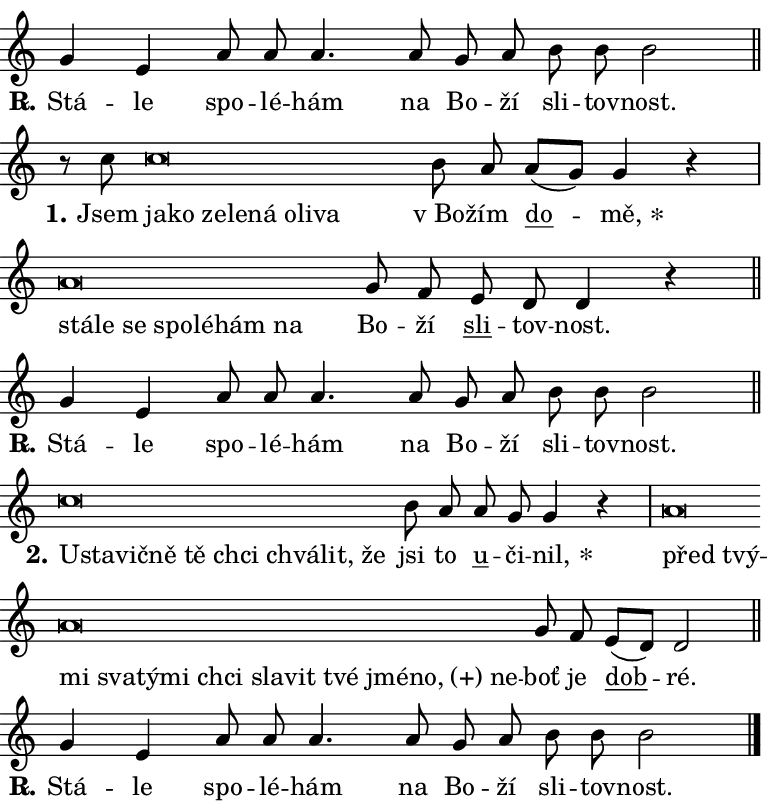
\version "2.24.0"
\header { tagline = "" }
\paper {
  indent = 0\cm
  top-margin = 0\cm
  right-margin = 0.13\cm % to fit lyric hyphens
  bottom-margin = 0\cm
  left-margin = 0\cm
  paper-width = 13\cm
  page-breaking = #ly:one-page-breaking
  system-system-spacing.basic-distance = #11
  score-system-spacing.basic-distance = #11
  ragged-last = ##f
}


%% Author: Thomas Morley
%% https://lists.gnu.org/archive/html/lilypond-user/2020-05/msg00002.html
#(define (line-position grob)
"Returns position of @var[grob} in current system:
   @code{'start}, if at first time-step
   @code{'end}, if at last time-step
   @code{'middle} otherwise
"
  (let* ((col (ly:item-get-column grob))
         (ln (ly:grob-object col 'left-neighbor))
         (rn (ly:grob-object col 'right-neighbor))
         (col-to-check-left (if (ly:grob? ln) ln col))
         (col-to-check-right (if (ly:grob? rn) rn col))
         (break-dir-left
           (and
             (ly:grob-property col-to-check-left 'non-musical #f)
             (ly:item-break-dir col-to-check-left)))
         (break-dir-right
           (and
             (ly:grob-property col-to-check-right 'non-musical #f)
             (ly:item-break-dir col-to-check-right))))
        (cond ((eqv? 1 break-dir-left) 'start)
              ((eqv? -1 break-dir-right) 'end)
              (else 'middle))))

#(define (tranparent-at-line-position vctor)
  (lambda (grob)
  "Relying on @code{line-position} select the relevant enry from @var{vctor}.
Used to determine transparency,"
    (case (line-position grob)
      ((end) (not (vector-ref vctor 0)))
      ((middle) (not (vector-ref vctor 1)))
      ((start) (not (vector-ref vctor 2))))))

noteHeadBreakVisibility =
#(define-music-function (break-visibility)(vector?)
"Makes @code{NoteHead}s transparent relying on @var{break-visibility}"
#{
  \override NoteHead.transparent =
    #(tranparent-at-line-position break-visibility)
#})

#(define delete-ledgers-for-transparent-note-heads
  (lambda (grob)
    "Reads whether a @code{NoteHead} is transparent.
If so this @code{NoteHead} is removed from @code{'note-heads} from
@var{grob}, which is supposed to be @code{LedgerLineSpanner}.
As a result ledgers are not printed for this @code{NoteHead}"
    (let* ((nhds-array (ly:grob-object grob 'note-heads))
           (nhds-list
             (if (ly:grob-array? nhds-array)
                 (ly:grob-array->list nhds-array)
                 '()))
           ;; Relies on the transparent-property being done before
           ;; Staff.LedgerLineSpanner.after-line-breaking is executed.
           ;; This is fragile ...
           (to-keep
             (remove
               (lambda (nhd)
                 (ly:grob-property nhd 'transparent #f))
               nhds-list)))
      ;; TODO find a better method to iterate over grob-arrays, similiar
      ;; to filter/remove etc for lists
      ;; For now rebuilt from scratch
      (set! (ly:grob-object grob 'note-heads)  '())
      (for-each
        (lambda (nhd)
          (ly:pointer-group-interface::add-grob grob 'note-heads nhd))
        to-keep))))

squashNotes = {
  \override NoteHead.X-extent = #'(-0.2 . 0.2)
  \override NoteHead.Y-extent = #'(-0.75 . 0)
  \override NoteHead.stencil =
    #(lambda (grob)
       (let ((pos (ly:grob-property grob 'staff-position)))
         (begin
           (if (< pos -7) (display "ERROR: Lower brevis then expected\n") (display ""))
           (if (<= pos -6) ly:text-interface::print ly:note-head::print))))
}
unSquashNotes = {
  \revert NoteHead.X-extent
  \revert NoteHead.Y-extent
  \revert NoteHead.stencil
}

hideNotes = \noteHeadBreakVisibility #begin-of-line-visible
unHideNotes = \noteHeadBreakVisibility #all-visible

% work-around for resetting accidentals
% https://lilypond.org/doc/v2.23/Documentation/notation/displaying-rhythms#unmetered-music
cadenzaMeasure = {
  \cadenzaOff
  \partial 1024 s1024
  \cadenzaOn
}

#(define-markup-command (accent layout props text) (markup?)
  "Underline accented syllable"
  (interpret-markup layout props
    #{\markup \override #'(offset . 4.3) \underline { #text }#}))

responsum = \markup \concat {
  "R" \hspace #-1.05 \path #0.1 #'((moveto 0 0.07) (lineto 0.9 0.8)) \hspace #0.05 "."
}

spaceSize = #0.6828661417322834 % exact space size for TeX Gyre Schola

\layout {
  \context {
    \Staff
    \remove "Time_signature_engraver"
    \override LedgerLineSpanner.after-line-breaking = #delete-ledgers-for-transparent-note-heads
  }
  \context {
    \Lyrics {
      \override LyricSpace.minimum-distance = \spaceSize
      \override LyricText.font-name = #"TeX Gyre Schola"
      \override LyricText.font-size = 1
      \override StanzaNumber.font-name = #"TeX Gyre Schola Bold"
      \override StanzaNumber.font-size = 1
    }
  }
  \context {
    \Score 
    \override NoteHead.text =
      #(lambda (grob) 
        (let ((pos (ly:grob-property grob 'staff-position)))
          #{\markup {
            \combine
              \halign #-0.55 \raise #(if (= pos -6) 0 0.5) \override #'(thickness . 2) \draw-line #'(3.2 . 0)
              \musicglyph "noteheads.sM1"
          }#}))
  }
}

% magnetic-lyrics.ily
%
%   written by
%     Jean Abou Samra <jean@abou-samra.fr>
%     Werner Lemberg <wl@gnu.org>
%
%   adapted by
%     Jiri Hon <jiri.hon@gmail.com>
%
% Version 2022-Apr-15

% https://www.mail-archive.com/lilypond-user@gnu.org/msg149350.html

#(define (Left_hyphen_pointer_engraver context)
   "Collect syllable-hyphen-syllable occurrences in lyrics and store
them in properties.  This engraver only looks to the left.  For
example, if the lyrics input is @code{foo -- bar}, it does the
following.

@itemize @bullet
@item
Set the @code{text} property of the @code{LyricHyphen} grob between
@q{foo} and @q{bar} to @code{foo}.

@item
Set the @code{left-hyphen} property of the @code{LyricText} grob with
text @q{foo} to the @code{LyricHyphen} grob between @q{foo} and
@q{bar}.
@end itemize

Use this auxiliary engraver in combination with the
@code{lyric-@/text::@/apply-@/magnetic-@/offset!} hook."
   (let ((hyphen #f)
         (text #f))
     (make-engraver
      (acknowledgers
       ((lyric-syllable-interface engraver grob source-engraver)
        (set! text grob)))
      (end-acknowledgers
       ((lyric-hyphen-interface engraver grob source-engraver)
        ;(when (not (grob::has-interface grob 'lyric-space-interface))
          (set! hyphen grob)));)
      ((stop-translation-timestep engraver)
       (when (and text hyphen)
         (ly:grob-set-object! text 'left-hyphen hyphen))
       (set! text #f)
       (set! hyphen #f)))))

#(define (lyric-text::apply-magnetic-offset! grob)
   "If the space between two syllables is less than the value in
property @code{LyricText@/.details@/.squash-threshold}, move the right
syllable to the left so that it gets concatenated with the left
syllable.

Use this function as a hook for
@code{LyricText@/.after-@/line-@/breaking} if the
@code{Left_@/hyphen_@/pointer_@/engraver} is active."
   (let ((hyphen (ly:grob-object grob 'left-hyphen #f)))
     (when hyphen
       (let ((left-text (ly:spanner-bound hyphen LEFT)))
         (when (grob::has-interface left-text 'lyric-syllable-interface)
           (let* ((common (ly:grob-common-refpoint grob left-text X))
                  (this-x-ext (ly:grob-extent grob common X))
                  (left-x-ext
                   (begin
                     ;; Trigger magnetism for left-text.
                     (ly:grob-property left-text 'after-line-breaking)
                     (ly:grob-extent left-text common X)))
                  ;; `delta` is the gap width between two syllables.
                  (delta (- (interval-start this-x-ext)
                            (interval-end left-x-ext)))
                  (details (ly:grob-property grob 'details))
                  (threshold (assoc-get 'squash-threshold details 0.2)))
             (when (< delta threshold)
               (let* (;; We have to manipulate the input text so that
                      ;; ligatures crossing syllable boundaries are not
                      ;; disabled.  For languages based on the Latin
                      ;; script this is essentially a beautification.
                      ;; However, for non-Western scripts it can be a
                      ;; necessity.
                      (lt (ly:grob-property left-text 'text))
                      (rt (ly:grob-property grob 'text))
                      (is-space (grob::has-interface hyphen 'lyric-space-interface))
                      (space (if is-space " " ""))
                      (extra-delta (if is-space spaceSize 0))
                      ;; Append new syllable.
                      (ltrt-space (if (and (string? lt) (string? rt))
                                (string-append lt space rt)
                                (make-concat-markup (list lt space rt))))
                      ;; Right-align `ltrt` to the right side.
                      (ltrt-space-markup (grob-interpret-markup
                               grob
                               (make-translate-markup
                                (cons (interval-length this-x-ext) 0)
                                (make-right-align-markup ltrt-space)))))
                 (begin
                   ;; Don't print `left-text`.
                   (ly:grob-set-property! left-text 'stencil #f)
                   ;; Set text and stencil (which holds all collected
                   ;; syllables so far) and shift it to the left.
                   (ly:grob-set-property! grob 'text ltrt-space)
                   (ly:grob-set-property! grob 'stencil ltrt-space-markup)
                   (ly:grob-translate-axis! grob (- (- delta extra-delta)) X))))))))))


#(define (lyric-hyphen::displace-bounds-first grob)
   ;; Make very sure this callback isn't triggered too early.
   (let ((left (ly:spanner-bound grob LEFT))
         (right (ly:spanner-bound grob RIGHT)))
     (ly:grob-property left 'after-line-breaking)
     (ly:grob-property right 'after-line-breaking)
     (ly:lyric-hyphen::print grob)))

squashThreshold = #0.4

\layout {
  \context {
    \Lyrics
    \consists #Left_hyphen_pointer_engraver
    \override LyricText.after-line-breaking =
      #lyric-text::apply-magnetic-offset!
    \override LyricHyphen.stencil = #lyric-hyphen::displace-bounds-first
    \override LyricText.details.squash-threshold = \squashThreshold
    \override LyricHyphen.minimum-distance = 0
    \override LyricHyphen.minimum-length = \squashThreshold
  }
}

squashText = \override LyricText.details.squash-threshold = 9999
unSquashText = \override LyricText.details.squash-threshold = \squashThreshold

leftText = \override LyricText.self-alignment-X = #LEFT
unLeftText = \revert LyricText.self-alignment-X

starOffset = #(lambda (grob) 
                (let ((x_offset (ly:self-alignment-interface::aligned-on-x-parent grob)))
                  (if (= x_offset 0) 0 (+ x_offset 1.2))))

star = #(define-music-function (syllable)(string?)
"Append star separator at the end of a syllable"
#{
  \once \override LyricText.X-offset = #starOffset
  \lyricmode { \markup {
    #syllable
    \override #'((font-name . "TeX Gyre Schola Bold")) \hspace #0.2 \lower #0.65 \larger "*"
  } }
#})

starAccent = #(define-music-function (syllable)(string?)
"Append star separator at the end of a syllable and make accent"
#{
  \once \override LyricText.X-offset = #starOffset
  \lyricmode { \markup {
    \accent #syllable
    \override #'((font-name . "TeX Gyre Schola Bold")) \hspace #0.2 \lower #0.65 \larger "*"
  } }
#})

breath = #(define-music-function (syllable)(string?)
"Append breathing indicator at the end of a syllable"
#{
  \lyricmode { \markup { #syllable "+" } }
#})

optionalBreath = #(define-music-function (syllable)(string?)
"Append optional breathing indicator at the end of a syllable"
#{
  \lyricmode { \markup { #syllable "(+)" } }
#})


\score {
    <<
        \new Voice = "melody" { \cadenzaOn \key c \major \relative { g'4 e a8 a a4. \bar "" a8 g a b b b2 \cadenzaMeasure \bar "||" \break } }
        \new Lyrics \lyricsto "melody" { \lyricmode { \set stanza = \responsum
Stá -- le spo -- lé -- hám na Bo -- ží sli -- tov -- nost. } }
    >>
    \layout {}
}

\score {
    <<
        \new Voice = "melody" { \cadenzaOn \key c \major \relative { r8 c''8 \squashNotes c\breve*1/16 \hideNotes \breve*1/16 \bar "" \breve*1/16 \bar "" \breve*1/16 \bar "" \breve*1/16 \bar "" \breve*1/16 \bar "" \breve*1/16 \breve*1/16 \bar "" \unHideNotes \unSquashNotes b8 a \bar "" a[( g)] g4 r \cadenzaMeasure \bar "|" \squashNotes a\breve*1/16 \hideNotes \breve*1/16 \bar "" \breve*1/16 \bar "" \breve*1/16 \bar "" \breve*1/16 \bar "" \breve*1/16 \breve*1/16 \bar "" \unHideNotes \unSquashNotes g8 f \bar "" e d d4 r \cadenzaMeasure \bar "||" \break } }
        \new Lyrics \lyricsto "melody" { \lyricmode { \set stanza = "1."
Jsem \leftText ja -- \squashText ko ze -- le -- ná o -- li -- va \unLeftText \unSquashText "v Bo" -- žím \markup \accent do -- \star mě, \leftText stá -- \squashText le se spo -- lé -- hám na \unLeftText \unSquashText Bo -- ží \markup \accent sli -- tov -- nost. } }
    >>
    \layout {}
}

\score {
    <<
        \new Voice = "melody" { \cadenzaOn \key c \major \relative { g'4 e a8 a a4. \bar "" a8 g a b b b2 \cadenzaMeasure \bar "||" \break } }
        \new Lyrics \lyricsto "melody" { \lyricmode { \set stanza = \responsum
Stá -- le spo -- lé -- hám na Bo -- ží sli -- tov -- nost. } }
    >>
    \layout {}
}

\score {
    <<
        \new Voice = "melody" { \cadenzaOn \key c \major \relative { \squashNotes c''\breve*1/16 \hideNotes \breve*1/16 \bar "" \breve*1/16 \bar "" \breve*1/16 \bar "" \breve*1/16 \bar "" \breve*1/16 \bar "" \breve*1/16 \bar "" \breve*1/16 \breve*1/16 \bar "" \unHideNotes \unSquashNotes b8 a \bar "" a g g4 r \cadenzaMeasure \bar "|" \squashNotes a\breve*1/16 \hideNotes \breve*1/16 \bar "" \breve*1/16 \bar "" \breve*1/16 \bar "" \breve*1/16 \bar "" \breve*1/16 \bar "" \breve*1/16 \bar "" \breve*1/16 \bar "" \breve*1/16 \bar "" \breve*1/16 \bar "" \breve*1/16 \bar "" \breve*1/16 \breve*1/16 \bar "" \unHideNotes \unSquashNotes g8 f \bar "" e[( d)] d2 \cadenzaMeasure \bar "||" \break } }
        \new Lyrics \lyricsto "melody" { \lyricmode { \set stanza = "2."
\leftText U -- \squashText sta -- vič -- ně tě chci chvá -- lit, že \unLeftText \unSquashText jsi to \markup \accent u -- či -- \star nil, \leftText před \squashText tvý -- mi sva -- tý -- mi chci sla -- vit tvé jmé -- \optionalBreath no, ne -- \unLeftText \unSquashText boť je \markup \accent dob -- ré. } }
    >>
    \layout {}
}

\score {
    <<
        \new Voice = "melody" { \cadenzaOn \key c \major \relative { g'4 e a8 a a4. \bar "" a8 g a b b b2 \cadenzaMeasure \bar "||" \break } \bar "|." }
        \new Lyrics \lyricsto "melody" { \lyricmode { \set stanza = \responsum
Stá -- le spo -- lé -- hám na Bo -- ží sli -- tov -- nost. } }
    >>
    \layout {}
}
